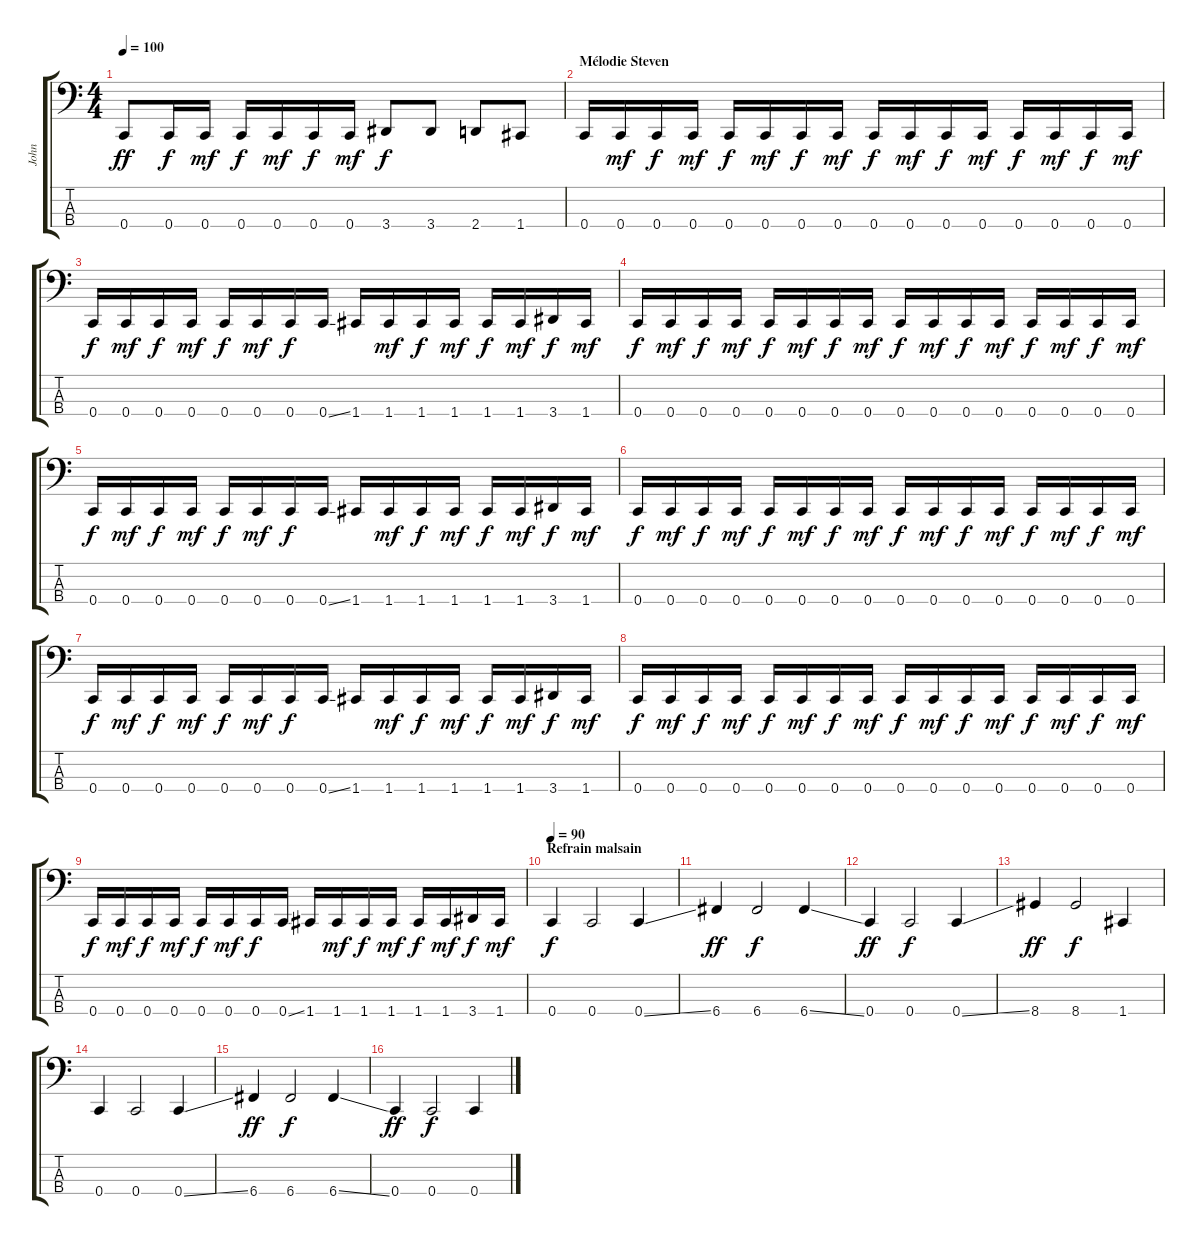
\track ("John" "John") {instrument electricbasspick}
\staff {score tabs}
\tuning (F2 C2 G1 C1) {hide}
\ts (4 4)
\tempo 100
\clef f4
\ks c
0.4.8{dy ff} 0.4.16{dy f} 0.4.16{dy mf} 0.4.16{dy f} 0.4.16{dy mf} 0.4.16{dy f} 0.4.16{dy mf} 3.4.8{dy f} 3.4.8 2.4.8 1.4.8 |
\section ("" "Mélodie Steven")
0.4.16 0.4.16{dy mf} 0.4.16{dy f} 0.4.16{dy mf} 0.4.16{dy f} 0.4.16{dy mf} 0.4.16{dy f} 0.4.16{dy mf} 0.4.16{dy f} 0.4.16{dy mf} 0.4.16{dy f} 0.4.16{dy mf} 0.4.16{dy f} 0.4.16{dy mf} 0.4.16{dy f} 0.4.16{dy mf} |
0.4.16{dy f} 0.4.16{dy mf} 0.4.16{dy f} 0.4.16{dy mf} 0.4.16{dy f} 0.4.16{dy mf} 0.4.16{dy f} 0.4{ss}.16 1.4.16 1.4.16{dy mf} 1.4.16{dy f} 1.4.16{dy mf} 1.4.16{dy f} 1.4.16{dy mf} 3.4.16{dy f} 1.4.16{dy mf} |
0.4.16{dy f} 0.4.16{dy mf} 0.4.16{dy f} 0.4.16{dy mf} 0.4.16{dy f} 0.4.16{dy mf} 0.4.16{dy f} 0.4.16{dy mf} 0.4.16{dy f} 0.4.16{dy mf} 0.4.16{dy f} 0.4.16{dy mf} 0.4.16{dy f} 0.4.16{dy mf} 0.4.16{dy f} 0.4.16{dy mf} |
0.4.16{dy f} 0.4.16{dy mf} 0.4.16{dy f} 0.4.16{dy mf} 0.4.16{dy f} 0.4.16{dy mf} 0.4.16{dy f} 0.4{ss}.16 1.4.16 1.4.16{dy mf} 1.4.16{dy f} 1.4.16{dy mf} 1.4.16{dy f} 1.4.16{dy mf} 3.4.16{dy f} 1.4.16{dy mf} |
0.4.16{dy f} 0.4.16{dy mf} 0.4.16{dy f} 0.4.16{dy mf} 0.4.16{dy f} 0.4.16{dy mf} 0.4.16{dy f} 0.4.16{dy mf} 0.4.16{dy f} 0.4.16{dy mf} 0.4.16{dy f} 0.4.16{dy mf} 0.4.16{dy f} 0.4.16{dy mf} 0.4.16{dy f} 0.4.16{dy mf} |
0.4.16{dy f} 0.4.16{dy mf} 0.4.16{dy f} 0.4.16{dy mf} 0.4.16{dy f} 0.4.16{dy mf} 0.4.16{dy f} 0.4{ss}.16 1.4.16 1.4.16{dy mf} 1.4.16{dy f} 1.4.16{dy mf} 1.4.16{dy f} 1.4.16{dy mf} 3.4.16{dy f} 1.4.16{dy mf} |
0.4.16{dy f} 0.4.16{dy mf} 0.4.16{dy f} 0.4.16{dy mf} 0.4.16{dy f} 0.4.16{dy mf} 0.4.16{dy f} 0.4.16{dy mf} 0.4.16{dy f} 0.4.16{dy mf} 0.4.16{dy f} 0.4.16{dy mf} 0.4.16{dy f} 0.4.16{dy mf} 0.4.16{dy f} 0.4.16{dy mf} |
0.4.16{dy f} 0.4.16{dy mf} 0.4.16{dy f} 0.4.16{dy mf} 0.4.16{dy f} 0.4.16{dy mf} 0.4.16{dy f} 0.4{ss}.16 1.4.16 1.4.16{dy mf} 1.4.16{dy f} 1.4.16{dy mf} 1.4.16{dy f} 1.4.16{dy mf} 3.4.16{dy f} 1.4.16{dy mf} |
\section ("" "Refrain malsain")
\tempo 90
0.4.4{dy f} 0.4.2 0.4{ss}.4 |
6.4.4{dy ff} 6.4.2{dy f} 6.4{ss}.4 |
0.4.4{dy ff} 0.4.2{dy f} 0.4{ss}.4 |
8.4.4{dy ff} 8.4.2{dy f} 1.4.4 |
0.4.4 0.4.2 0.4{ss}.4 |
6.4.4{dy ff} 6.4.2{dy f} 6.4{ss}.4 |
0.4.4{dy ff} 0.4.2{dy f} 0.4{ss}.4
